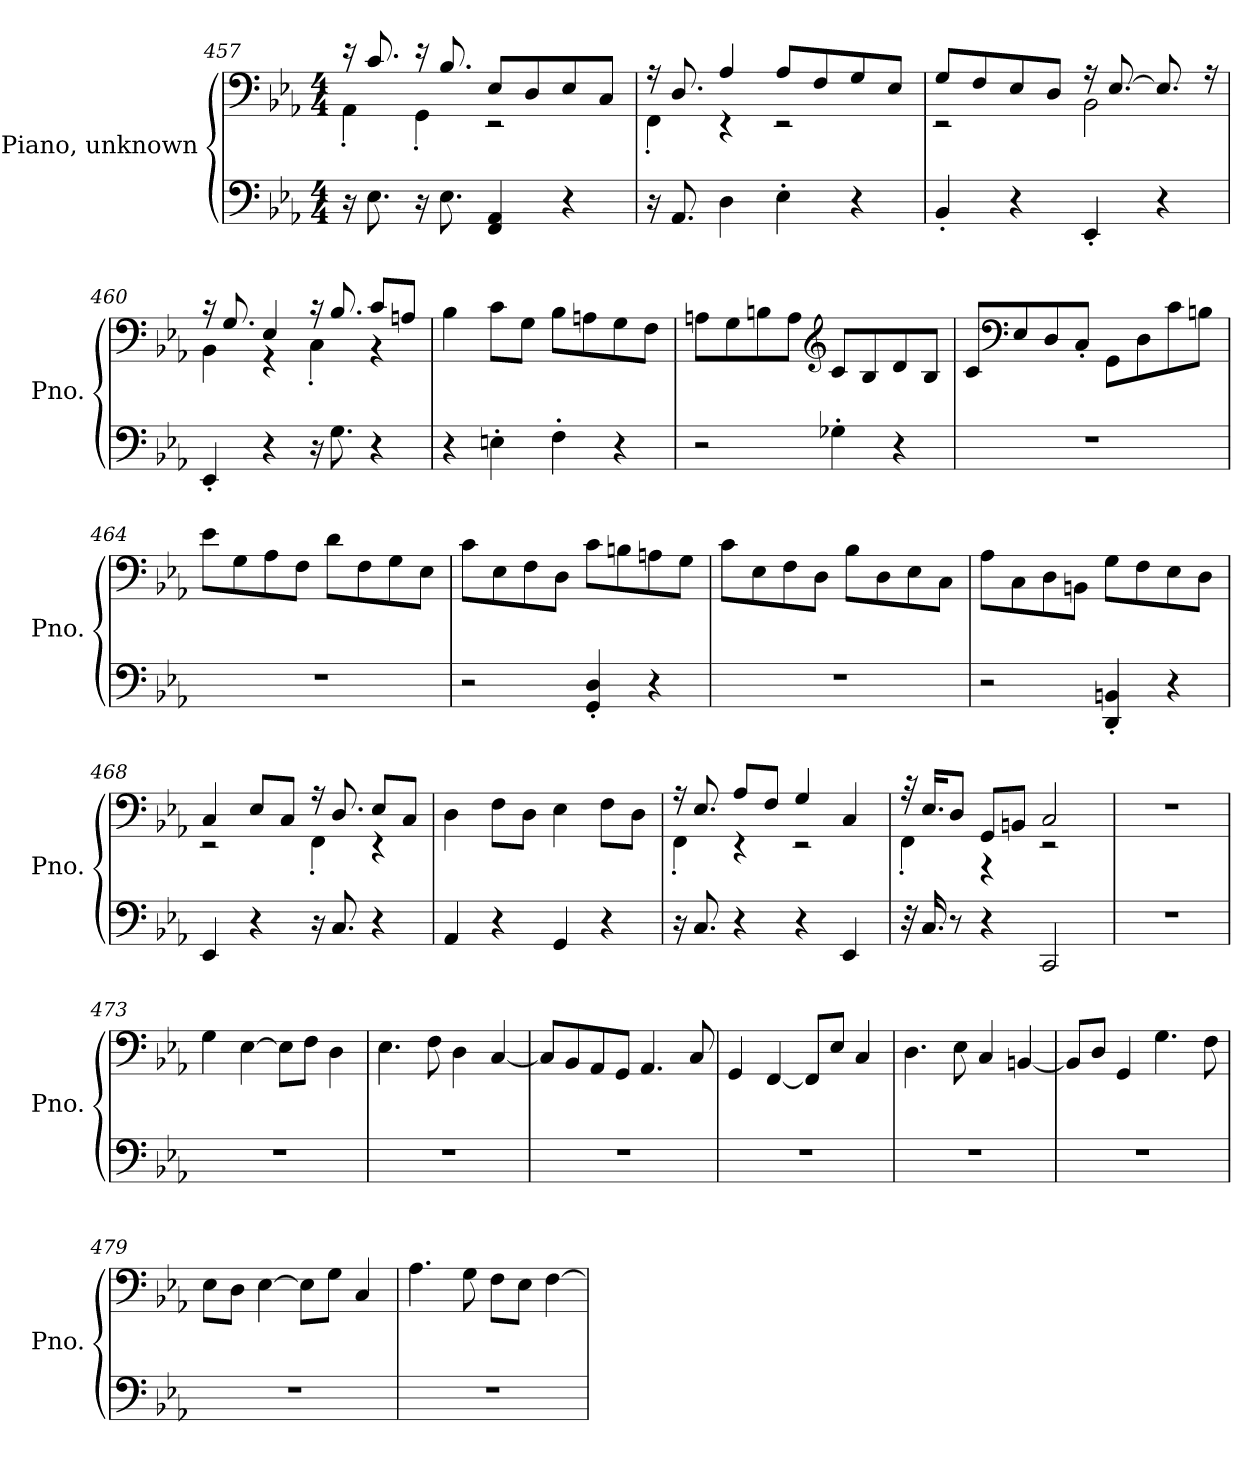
**kern	**kern
*part1	*part1
*staff2	*staff1
*I"Piano, unknown	*
*I'Pno.	*
!!LO:LB:g=z
*clefF4	*clefF4
*k[b-e-a-]	*k[b-e-a-]
*M4/4	*M4/4
=457	=457
*	*^
16r	16r	4AA-'\
8.E-\	8.c/	.
16r	16r	4GG'\
8.E-\	8.B-/	.
4FF/ 4AA-/	8E-/L	2r
.	8D/	.
4r	8E-/	.
.	8C/J	.
=458	=458	=458
16r	16r	4FF'\
8.AA-/	8.D/	.
4D\	4A-/	4r
4E-'\	8A-/L	2r
.	8F/	.
4r	8G/	.
.	8E-/J	.
=459	=459	=459
4BB-'/	8G/L	2r
.	8F/	.
4r	8E-/	.
.	8D/J	.
4EE-'/	16r	2BB-\
.	[8.E-/	.
4r	8.E-/]	.
.	16r	.
=460	=460	=460
4EE-'/	16r	4BB-\
.	8.G/	.
4r	4E-/	4r
16r	16r	4C'\
8.G\	8.B-/	.
4r	8c/L	4r
.	8An/J	.
*	*v	*v
!!LO:LB:g=z
=461	=461
4r	4B-\
4En'\	8c\L
.	8G\J
4F'\	8B-\L
.	8An\
4r	8G\
.	8F\J
=462	=462
2r	8An\L
.	8G\
.	8Bn\
.	8A\J
*	*clefG2
4G-X'\	8c/L
.	8B/
4r	8d/
.	8B/J
=463	=463
1r	8c/L
*	*clefF4
.	8E-/
.	8D/
.	8C'/J
.	8GG\L
.	8D\
.	8c\
.	8Bn\J
=464	=464
1r	8e-\L
.	8G\
.	8A-\
.	8F\J
.	8d\L
.	8F\
.	8G\
.	8E-\J
!!LO:PB:g=z
=465	=465
2r	8c\L
.	8E-\
.	8F\
.	8D\J
4GG/' 4D/'	8c\L
.	8Bn\
4r	8An\
.	8G\J
=466	=466
1r	8c\L
.	8E-\
.	8F\
.	8D\J
.	8B-\L
.	8D\
.	8E-\
.	8C\J
=467	=467
2r	8A-\L
.	8C\
.	8D\
.	8BBn\J
4DD/' 4BBn/'	8G\L
.	8F\
4r	8E-\
.	8D\J
=468	=468
*	*^
4EE-/	4C/	2r
4r	8E-/L	.
.	8C/J	.
16r	16r	4FF'\
8.C/	8.D/	.
4r	8E-/L	4r
.	8C/J	.
*	*v	*v
=469	=469
4AA-/	4D\
4r	8F\L
.	8D\J
4GG/	4E-\
4r	8F\L
.	8D\J
!!LO:LB:g=z
=470	=470
*	*^
16r	16r	4FF'\
8.C/	8.E-/	.
4r	8A-/L	4r
.	8F/J	.
4r	4G/	2r
4EE-/	4C/	.
=471	=471	=471
32r	32r	4FF'\
16.C/	16.E-/KL	.
8r	8D/J	.
4r	8GG/L	4r
.	8BBn/J	.
2CC/	2C/	2r
*	*v	*v
=472	=472
1r	1r
=473	=473
1r	4G\
.	[4E-\
.	8E-\L]
.	8F\J
.	4D\
=474	=474
1r	4.E-\
.	8F\
.	4D\
.	[4C/
=475	=475
1r	8C/L]
.	8BB-/
.	8AA-/
.	8GG/J
.	4.AA-/
.	8C/
=476	=476
1r	4GG/
.	[4FF/
.	8FF/L]
.	8E-/J
.	4C/
!!LO:LB:g=z
=477	=477
1r	4.D\
.	8E-\
.	4C/
.	[4BBn/
=478	=478
1r	8BB/L]
.	8D/J
.	4GG/
.	4.G\
.	8F\
=479	=479
1r	8E-\L
.	8D\J
.	[4E-\
.	8E-\L]
.	8G\J
.	4C/
=480	=480
1r	4.A-\
.	8G\
.	8F\L
.	8E-\J
.	[4F\
=	=
*-	*-
